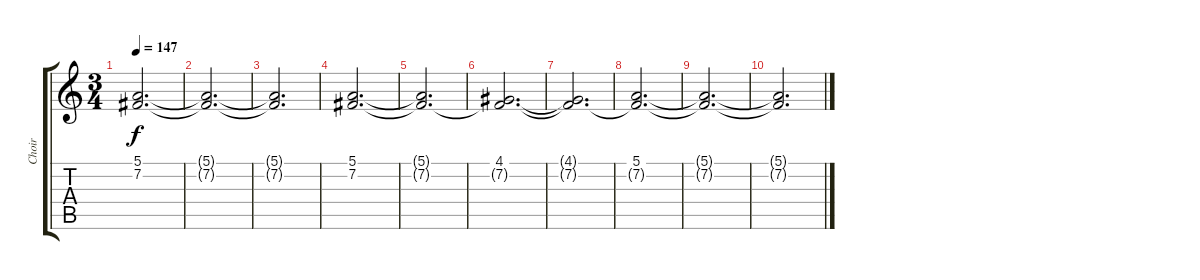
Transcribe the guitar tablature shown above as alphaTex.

\track ("Choir" "Choir") {instrument pad4choir}
\staff {score tabs}
\tuning (E4 B3 G3 D3 A2 E2) {hide}
\ts (3 4)
\tempo 147
\clef g2
\ks c
(5.1{t} 7.2{t}).2{d dy f} |
(5.1{t} 7.2{t}).2{d} |
(5.1{t} 7.2{t}).2{d} |
\section ("" "")
(5.1 7.2).2{d volume 6} |
(5.1{t} 7.2{t}).2{d} |
(4.1 7.2{t}).2{d volume 4} |
(4.1{t} 7.2{t}).2{d} |
(5.1 7.2{t}).2{d volume 3} |
(5.1{t} 7.2{t}).2{d volume 2} |
(5.1{t} 7.2{t}).2{d volume 1}
